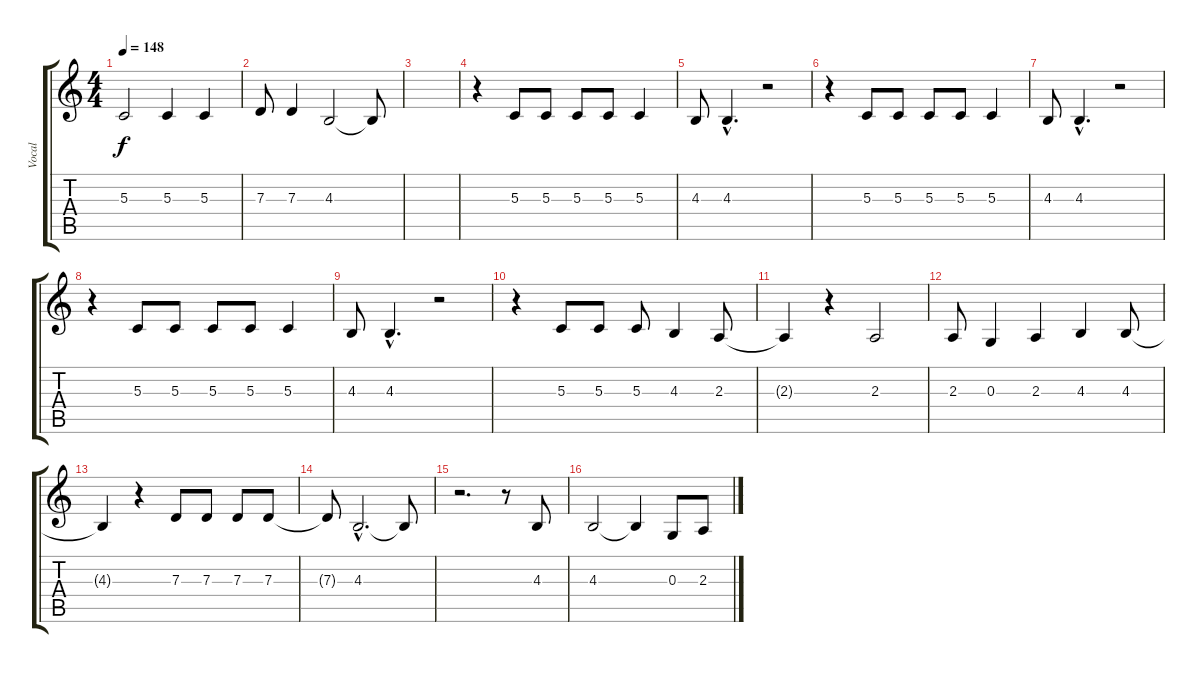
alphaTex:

\track ("Vocal" "Vocal") {instrument cello}
\staff {score tabs}
\tuning (E4 B3 G3 D3 A2 E2) {hide}
\ts (4 4)
\tempo 148
\clef g2
\ks c
5.3{t}.2{dy f} 5.3.4 5.3.4 |
7.3.8 7.3.4 4.3.2 4.3{t}.8 |
|
r.4 5.3.8 5.3.8 5.3.8 5.3.8 5.3.4 |
4.3.8 4.3{hac}.4{d} r.2 |
r.4 5.3.8 5.3.8 5.3.8 5.3.8 5.3.4 |
4.3.8 4.3{hac}.4{d} r.2 |
r.4 5.3.8 5.3.8 5.3.8 5.3.8 5.3.4 |
4.3.8 4.3{hac}.4{d} r.2 |
r.4 5.3.8 5.3.8 5.3.8 4.3.4 2.3.8 |
2.3{t}.4 r.4 2.3.2 |
2.3.8 0.3.4 2.3.4 4.3.4 4.3.8 |
4.3{t}.4 r.4 7.3.8 7.3.8 7.3.8 7.3.8 |
7.3{t}.8 4.3{hac}.2{d} 4.3{t}.8 |
r.2{d} r.8 4.3.8 |
4.3.2 4.3{t}.4 0.3.8 2.3.8
